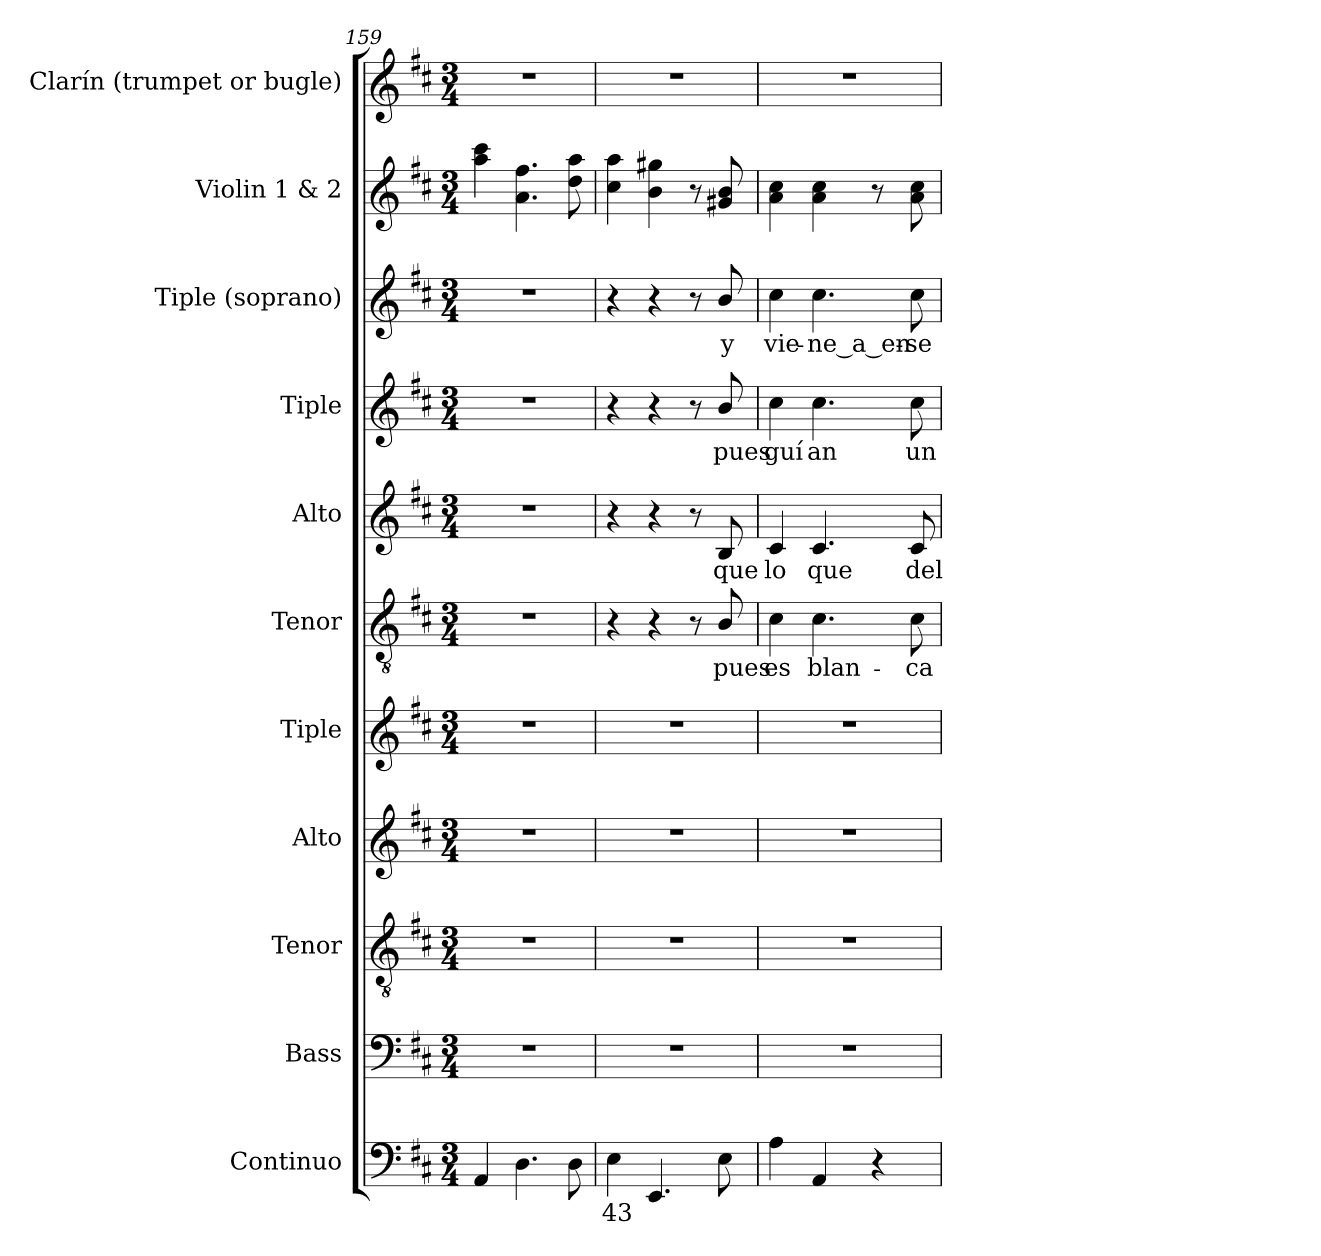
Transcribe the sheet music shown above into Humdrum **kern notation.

**kern	**text	**kern	**kern	**kern	**kern	**kern	**text	**kern	**text	**kern	**text	**kern	**text	**kern	**kern
*part11	*part11	*part10	*part9	*part8	*part7	*part6	*part6	*part5	*part5	*part4	*part4	*part3	*part3	*part2	*part1
*staff11	*staff11	*staff10	*staff9	*staff8	*staff7	*staff6	*staff6	*staff5	*staff5	*staff4	*staff4	*staff3	*staff3	*staff2	*staff1
*I"Continuo	*	*I"Bass	*I"Tenor	*I"Alto	*I"Tiple	*I"Tenor	*	*I"Alto	*	*I"Tiple	*	*I"Tiple (soprano)	*	*I"Violin 1  & 2	*I"Clarín (trumpet or bugle)
*I'Cont.	*	*I'B.	*I'T.	*I'A.	*	*I'T.	*	*I'A.	*	*	*	*I'S.	*	*	*I'Tr.
*clefF4	*	*clefF4	*clefGv2	*clefG2	*clefG2	*clefGv2	*	*clefG2	*	*clefG2	*	*clefG2	*	*clefG2	*clefG2
*	*	*	*ITrd7c12	*	*	*ITrd7c12	*	*	*	*	*	*	*	*	*
*k[f#c#]	*	*k[f#c#]	*k[f#c#]	*k[f#c#]	*k[f#c#]	*k[f#c#]	*	*k[f#c#]	*	*k[f#c#]	*	*k[f#c#]	*	*k[f#c#]	*k[f#c#]
*D:	*	*D:	*D:	*D:	*D:	*D:	*	*D:	*	*D:	*	*D:	*	*D:	*D:
*M3/4	*	*M3/4	*M3/4	*M3/4	*M3/4	*M3/4	*	*M3/4	*	*M3/4	*	*M3/4	*	*M3/4	*M3/4
=159	=159	=159	=159	=159	=159	=159	=159	=159	=159	=159	=159	=159	=159	=159	=159
!	!	!LO:N:vis=1	!LO:N:vis=1	!LO:N:vis=1	!LO:N:vis=1	!LO:N:vis=1	!	!LO:N:vis=1	!	!LO:N:vis=1	!	!LO:N:vis=1	!	!	!LO:N:vis=1
4AAi/	.	2.r	2.r	2.r	2.r	2.r	.	2.r	.	2.r	.	2.r	.	4aai\ 4ccc#i	2.r
4.Di\	.	.	.	.	.	.	.	.	.	.	.	.	.	4.ai\ 4.ff#i	.
8Di\	.	.	.	.	.	.	.	.	.	.	.	.	.	8ddi\ 8aai	.
=160	=160	=160	=160	=160	=160	=160	=160	=160	=160	=160	=160	=160	=160	=160	=160
!	!LO:LY:b:color=#000000	!LO:N:vis=1	!LO:N:vis=1	!LO:N:vis=1	!LO:N:vis=1	!	!	!	!	!	!	!	!	!	!LO:N:vis=1
4Ei\	43	2.r	2.r	2.r	2.r	4r	.	4r	.	4r	.	4r	.	4cc#i\ 4aai	2.r
4.EEi/	.	.	.	.	.	4r	.	4r	.	4r	.	4r	.	4bi\ 4gg#Xi	.
.	.	.	.	.	.	8r	.	8r	.	8r	.	8r	.	8r	.
!	!	!	!	!	!	!	!LO:LY:b:color=#000000	!	!	!	!	!	!	!	!
!	!	!	!	!	!	!	!	!	!LO:LY:b:color=#000000	!	!	!	!	!	!
!	!	!	!	!	!	!	!	!	!	!	!LO:LY:b:color=#000000	!	!	!	!
!	!	!	!	!	!	!	!	!	!	!	!	!	!LO:LY:b:color=#000000	!	!
8Ei\	.	.	.	.	.	8BBi/	pues	8Bi/	que	8bi/	pues	8bi/	y	8g#Xi/ 8bi	.
=161	=161	=161	=161	=161	=161	=161	=161	=161	=161	=161	=161	=161	=161	=161	=161
!	!	!LO:N:vis=1	!LO:N:vis=1	!LO:N:vis=1	!LO:N:vis=1	!	!	!	!	!	!	!	!	!	!
!	!	!	!	!	!	!	!LO:LY:b:color=#000000	!	!	!	!	!	!	!	!
!	!	!	!	!	!	!	!	!	!LO:LY:b:color=#000000	!	!	!	!	!	!
!	!	!	!	!	!	!	!	!	!	!	!LO:LY:b:color=#000000	!	!	!	!
!	!	!	!	!	!	!	!	!	!	!	!	!	!LO:LY:b:color=#000000	!	!LO:N:vis=1
4Ai\	.	2.r	2.r	2.r	2.r	4C#i\	es	4c#i/	lo	4cc#i\	guí	4cc#i\	vie-	4ai\ 4cc#i	2.r
!	!	!	!	!	!	!	!LO:LY:b:color=#000000	!	!	!	!	!	!	!	!
!	!	!	!	!	!	!	!	!	!LO:LY:b:color=#000000	!	!	!	!	!	!
!	!	!	!	!	!	!	!	!	!	!	!LO:LY:b:color=#000000	!	!	!	!
!	!	!	!	!	!	!	!	!	!	!	!	!	!LO:LY:b:color=#000000	!	!
4AAi/	.	.	.	.	.	4.C#i\	blan-	4.c#i/	que	4.cc#i\	an	4.cc#i\	-ne_a_en-	4ai\ 4cc#i	.
4r	.	.	.	.	.	.	.	.	.	.	.	.	.	8r	.
!	!	!	!	!	!	!	!LO:LY:b:color=#000000	!	!	!	!	!	!	!	!
!	!	!	!	!	!	!	!	!	!LO:LY:b:color=#000000	!	!	!	!	!	!
!	!	!	!	!	!	!	!	!	!	!	!LO:LY:b:color=#000000	!	!	!	!
!	!	!	!	!	!	!	!	!	!	!	!	!	!LO:LY:b:color=#000000	!	!
.	.	.	.	.	.	8C#i\	-ca	8c#i/	del	8cc#i\	un	8cc#i\	-se-	8ai\ 8cc#i	.
=	=	=	=	=	=	=	=	=	=	=	=	=	=	=	=
*-	*-	*-	*-	*-	*-	*-	*-	*-	*-	*-	*-	*-	*-	*-	*-
